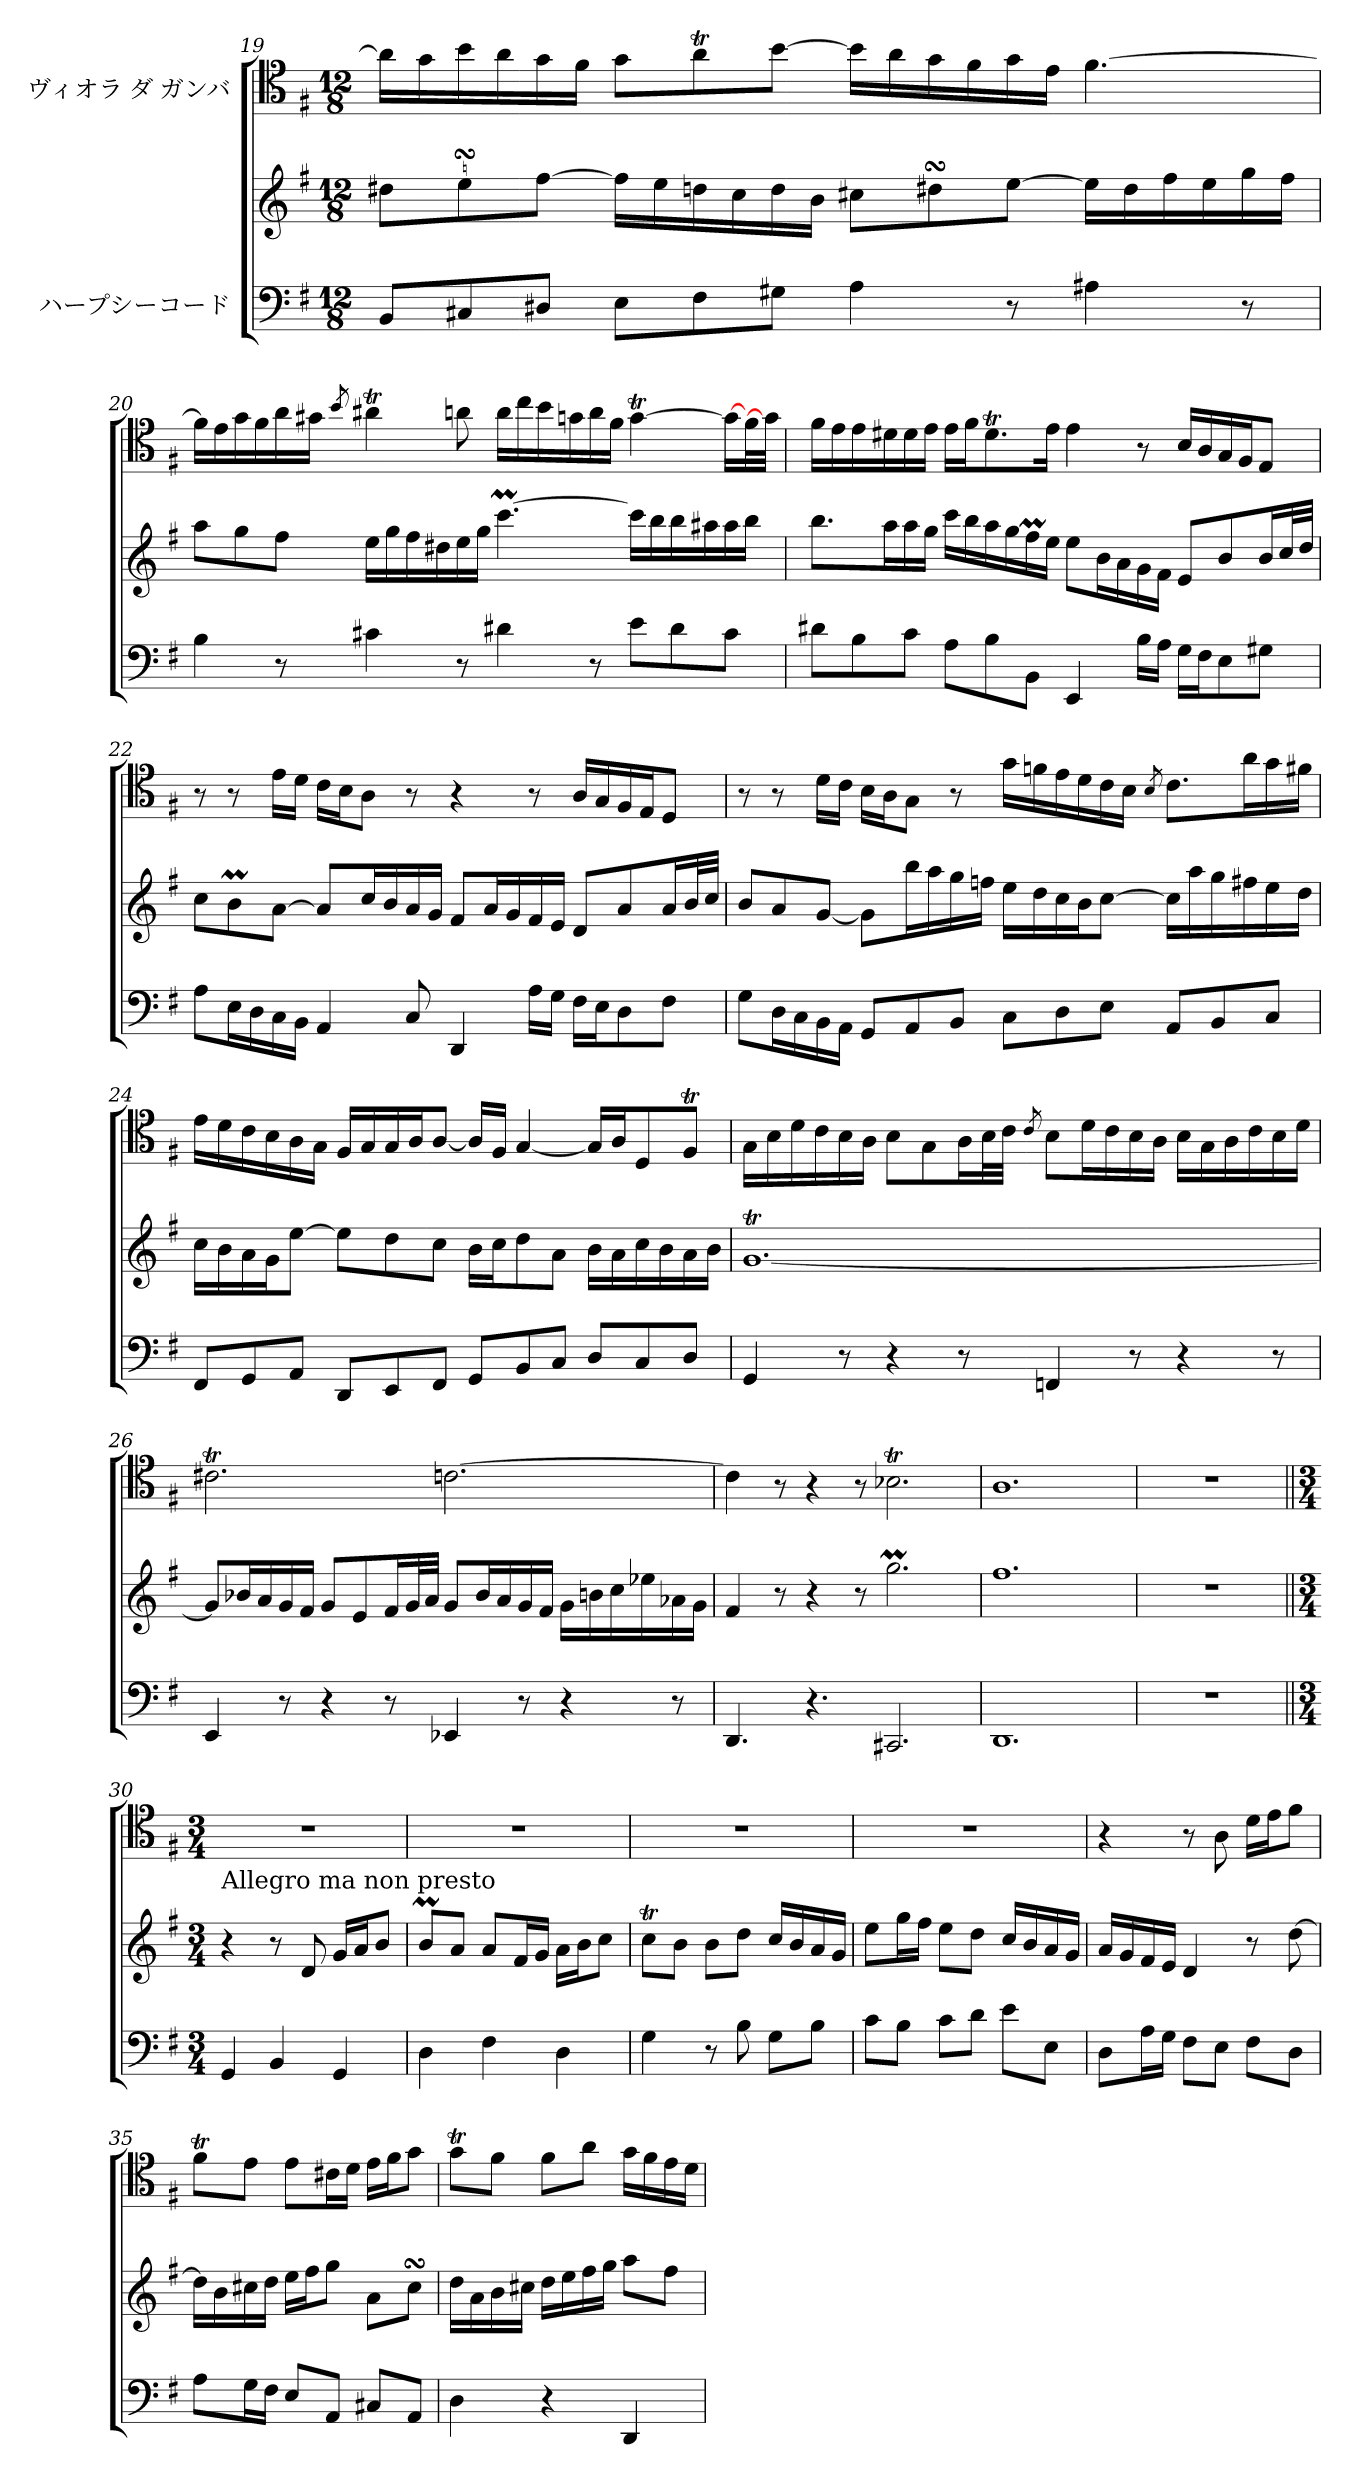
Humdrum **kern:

**kern	**kern	**kern
*part2	*part2	*part1
*staff3	*staff2	*staff1
*I"ハープシーコード	*	*I"ヴィオラ ダ ガンバ
!!LO:LB:g=z
*clefF4	*clefG2	*clefC4
*k[f#]	*k[f#]	*k[f#]
*M12/8	*M12/8	*M12/8
=19	=19	=19
8BB/L	8dd#X\L	16a\LL]
.	.	16g\
8C#X/	8eesSSS\	16b\
.	.	16a\
8D#X/J	[8ff#\J	16g\
.	.	16f#\JJ
8E\L	16ff#\LL]	8g\L
.	16ee\	.
8F#\	16ddn\	8aT\
.	16cc\	.
8G#X\J	16dd\	[8b\J
.	16b\JJ	.
4A\	8cc#X\L	16b\LL]
.	.	16a\
.	8dd#XsSsS\	16g\
.	.	16f#\
8r	[8ee\J	16g\
.	.	16e\JJ
4A#X\	16ee\LL]	[4.f#\
.	16dd#\	.
.	16ff#\	.
.	16ee\	.
8r	16gg\	.
.	16ff#\JJ	.
!!LO:LB:g=z
=20	=20	=20
4B\	8aa\L	16f#\LL]
.	.	16e\
.	8gg\	16g\
.	.	16f#\
8r	8ff#\J	16a\
.	.	16g#X\JJ
.	.	8qb/
4c#X\	16ee\LL	4a#Xt\
.	16gg\	.
.	16ff#\	.
.	16dd#X\	.
8r	16ee\	8an\
.	16gg\JJ	.
4d#X\	[4.cccM\	16a\LL
.	.	16cc\
.	.	16b\
.	.	16gn\
8r	.	16a\
.	.	16f#\JJ
8e\L	16ccc\LL]	[4gT\
.	16bb\	.
8d#\	16bb\	.
.	16aa#X\	.
8c#\J	16aa#\	16g\LL_
.	16bb\JJ	32f#\L
.	.	32gTTT\JJJ]
!!LO:LB:g=z
=21	=21	=21
8d#X\L	8.bb\L	16f#\LL
.	.	16e\
8B\	.	16e\
.	16aa\L	16d#X\
8c\J	16aa\	16d#\
.	16gg\JJ	16e\JJ
8A\L	16ccc\LL	16e\LL
.	16bb\	16f#\J
8B\	16aa\	8.d#t\
.	16gg\	.
8BB\J	16ff#m\	.
.	16ee\JJ	16e\Jk
4EE/	8ee\L	4e\
.	16b\L	.
.	16a\	.
16B\LL	16g\	8r
16A\JJ	16f#\JJ	.
16G\LL	8e/L	16B/LL
16F#\J	.	16A/
8E\	8b/	16G/
.	.	16F#/J
8G#X\J	16b/L	8E/J
.	32cc/L	.
.	32dd/JJJ	.
!!LO:PB:g=z
=22	=22	=22
8A\L	8cc\L	8r
16E\L	8bm\	8r
16D\	.	.
16C\	[8a\J	16e\LL
16BB\JJ	.	16d\JJ
4AA/	8a/L]	16c\LL
.	.	16B\J
.	16cc/L	8A\J
.	16b/	.
8C/	16a/	8r
.	16g/JJ	.
4DD/	8f#/L	4r
.	16a/L	.
.	16g/	.
16A\LL	16f#/	8r
16G\JJ	16e/JJ	.
16F#\LL	8d/L	16A/LL
16E\J	.	16G/
8D\	8a/	16F#/
.	.	16E/J
8F#\J	16a/L	8D/J
.	32b/L	.
.	32cc/JJJ	.
!!LO:LB:g=z
=23	=23	=23
8G\L	8b/L	8r
16D\L	8a/	8r
16C\	.	.
16BB\	[8g/J	16d\LL
16AA\JJ	.	16c\JJ
8GG/L	8g\L]	16B\LL
.	.	16A\J
8AA/	16bb\L	8G\J
.	16aa\	.
8BB/J	16gg\	8r
.	16ffn\JJ	.
8C\L	16ee\LL	16g\LL
.	16dd\	16fn\
8D\	16cc\	16e\
.	16b\J	16d\
8E\J	[8cc\J	16c\
.	.	16B\JJ
.	.	8qB/
8AA/L	16cc\LL]	8.c\L
.	16aa\	.
8BB/	16gg\	.
.	16ff#X\	16a\L
8C/J	16ee\	16g\
.	16dd\JJ	16f#X\JJ
!!LO:LB:g=z
=24	=24	=24
8FF#/L	16cc\LL	16e\LL
.	16b\	16d\
8GG/	16a\	16c\
.	16g\J	16B\
8AA/J	[8ee\J	16A\
.	.	16G\JJ
8DD/L	8ee\L]	16F#/LL
.	.	16G/
8EE/	8dd\	16G/
.	.	16A/J
8FF#/J	8cc\J	[8A/J
8GG/L	16b\LL	16A/LL]
.	16cc\J	16F#/JJ
8BB/	8dd\	[4G/
8C/J	8a\J	.
8D/L	16b\LL	16G/LL]
.	16a\	16A/J
8C/	16cc\	8D/
.	16b\	.
8D/J	16a\	8F#t/J
.	16b\JJ	.
=25	=25	=25
4GG/	[1.gT	16G\LL
.	.	16B\
.	.	16d\
.	.	16c\
8r	.	16B\
.	.	16A\JJ
4r	.	8B\L
.	.	8G\
8r	.	16A\L
.	.	32B\L
.	.	32c\JJJ
.	.	8qc/
4FFn/	.	8B\L
.	.	16d\L
.	.	16c\
8r	.	16B\
.	.	16A\JJ
4r	.	16B\LL
.	.	16G\
.	.	16A\
.	.	16c\
8r	.	16B\
.	.	16d\JJ
!!LO:LB:g=z
=26	=26	=26
4EE/	8g/L]	2.c#Xt\
.	16b-X/L	.
.	16a/	.
8r	16g/	.
.	16f#/JJ	.
4r	8g/L	.
.	8e/	.
8r	16f#/L	.
.	32g/L	.
.	32a/JJJ	.
4EE-X/	8g/L	[2.cnTTT\
.	16b-/L	.
.	16a/	.
8r	16g/	.
.	16f#/JJ	.
4r	16g\LL	.
.	16bn\	.
.	16cc\	.
.	16ee-X\	.
8r	16a-X\	.
.	16g\JJ	.
=27	=27	=27
4.DD/	4f#/	4c\]
.	8r	8r
4.r	4r	4r
.	8r	8r
2.CC#X/	2.ggM\	2.B-XT\
=28	=28	=28
1.DD	1.ff#	1.A
=29	=29	=29
1.r	1.r	1.r
!!LO:PB:g=z
=30||	=30||	=30||
*M3/4	*M3/4	*M3/4
*	*	*MM120
!	!LO:TX:a:t=Allegro ma non presto	!
4GG/	4r	2.r
4BB/	8r	.
.	8d/	.
4GG/	16g/LL	.
.	16a/J	.
.	8b/J	.
=31	=31	=31
4D\	8bm/L	2.r
.	8a/J	.
4F#\	8a/L	.
.	16f#/L	.
.	16g/JJ	.
4D\	16a\LL	.
.	16b\J	.
.	8cc\J	.
=32	=32	=32
4G\	8ccT\L	2.r
.	8b\J	.
8r	8b\L	.
8B\	8dd\J	.
8G\L	16cc/LL	.
.	16b/	.
8B\J	16a/	.
.	16g/JJ	.
=33	=33	=33
8c\L	8ee\L	2.r
8B\J	16gg\L	.
.	16ff#\JJ	.
8c\L	8ee\L	.
8d\J	8dd\J	.
8e\L	16cc/LL	.
.	16b/	.
8E\J	16a/	.
.	16g/JJ	.
=34	=34	=34
8D\L	16a/LL	4r
.	16g/	.
16A\L	16f#/	.
16G\JJ	16e/JJ	.
8F#\L	4d/	8r
8E\J	.	8A\
8F#\L	8r	16d\LL
.	.	16e\J
8D\J	[8dd\	8f#\J
!!LO:LB:g=z
=35	=35	=35
8A\L	16dd\LL]	8f#t\L
.	16b\	.
16G\L	16cc#X\	8e\J
16F#\JJ	16dd\JJ	.
8E/L	16ee\LL	8e\L
.	16ff#\J	.
8AA/J	8gg\J	16c#X\L
.	.	16d\JJ
8C#X/L	8a\L	16e\LL
.	.	16f#\J
8AA/J	8cc#sSsS\J	8g\J
=36	=36	=36
4D\	16dd\LL	8gT\L
.	16a\	.
.	16b\	8f#\J
.	16cc#X\JJ	.
4r	16dd\LL	8f#\L
.	16ee\	.
.	16ff#\	8a\J
.	16gg\JJ	.
4DD/	8aa\L	16g\LL
.	.	16f#\
.	8ff#\J	16e\
.	.	16d\JJ
=	=	=
*-	*-	*-
